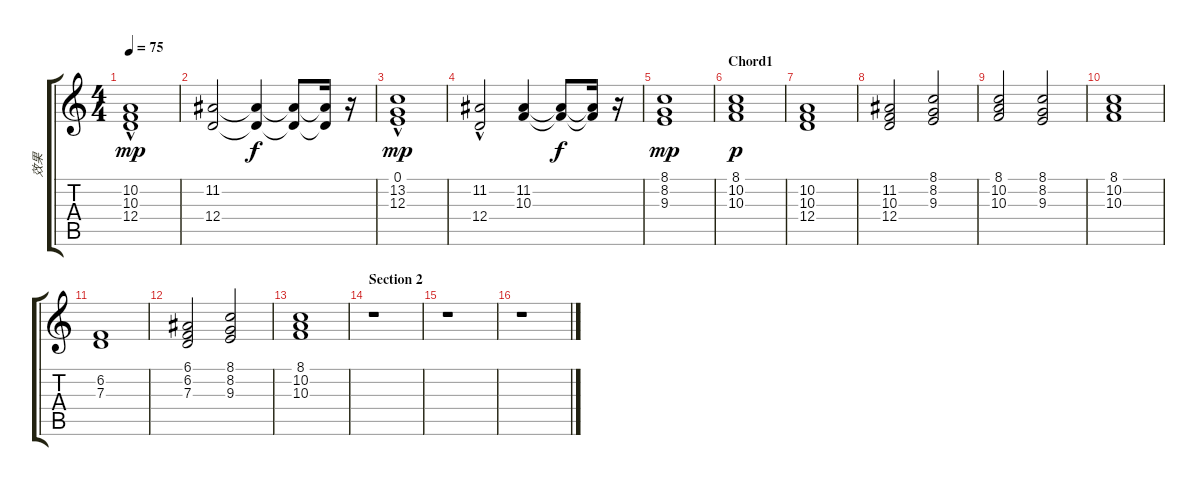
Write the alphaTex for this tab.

\track ("效果" "效果") {instrument pad2warm}
\staff {score tabs}
\tuning (E4 B3 G3 D3 A2 E2) {hide}
\ts (4 4)
\tempo 75
\clef g2
\ks c
(10.2{hac} 10.3 12.4{hac}).1{dy mp} |
(11.2 12.4).2 (11.2{t} 12.4{t}).4{dy f} (11.2{t} 12.4{t}).8 (11.2{t} 12.4{t}).16 r.16 |
(0.1{hac} 13.2{hac} 12.3).1{dy mp} |
(11.2 12.4{hac}).2 (11.2 10.3).4 (11.2{t} 10.3{t}).8{dy f} (11.2{t} 10.3{t}).16 r.16 |
(8.1 8.2 9.3).1{dy mp} |
\section ("" "Chord1")
(8.1 10.2 10.3).1{dy p} |
(10.2 10.3 12.4).1 |
(11.2 10.3 12.4).2 (8.1 8.2 9.3).2 |
(8.1 10.2 10.3).2 (8.1 8.2 9.3).2 |
(8.1 10.2 10.3).1 |
(6.2 7.3).1 |
(6.1 6.2 7.3).2 (8.1 8.2 9.3).2 |
(8.1 10.2 10.3).1 |
\section ("" "Section 2")
r.1 |
r.1 |
r.1
